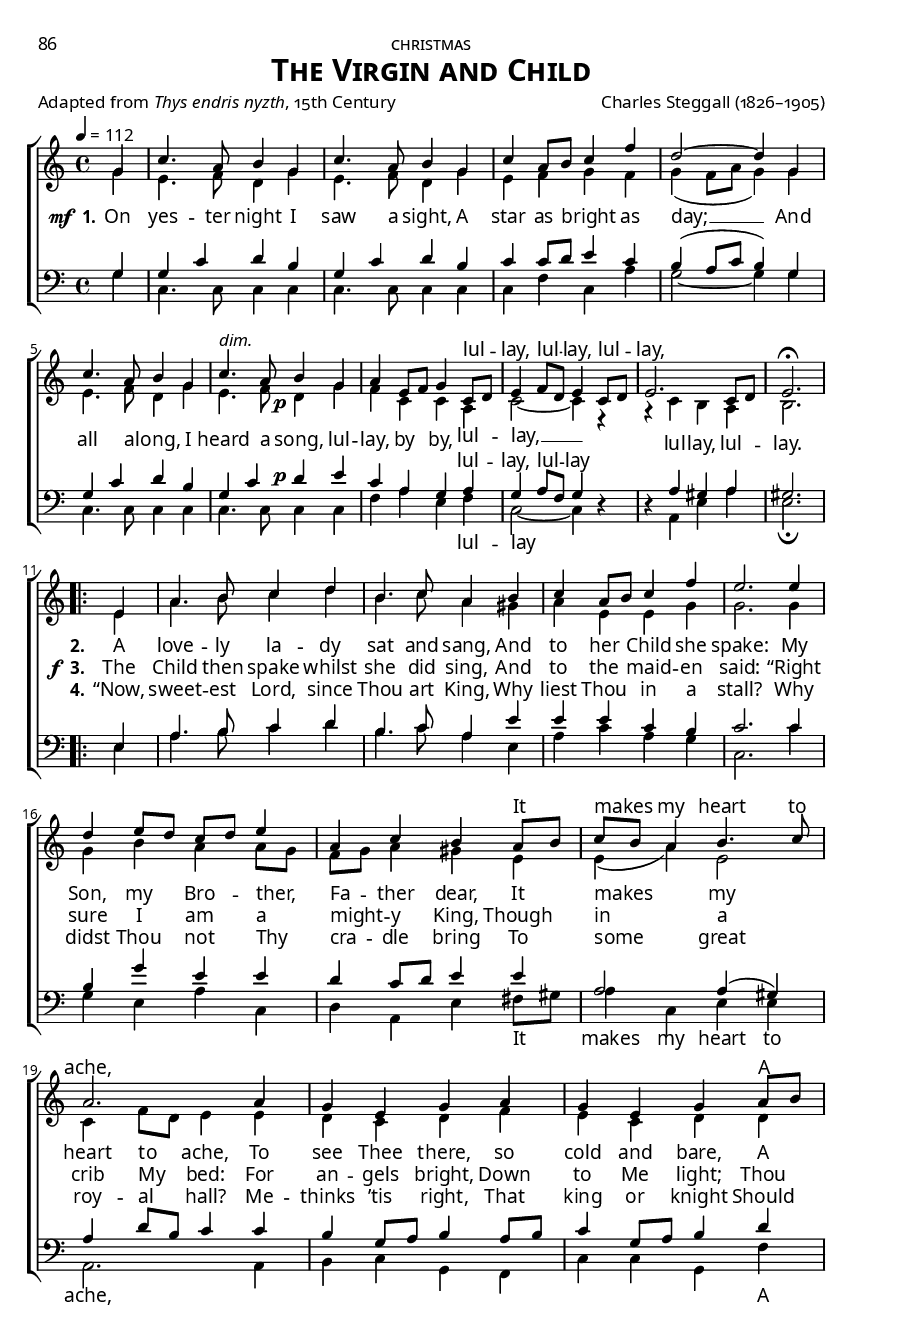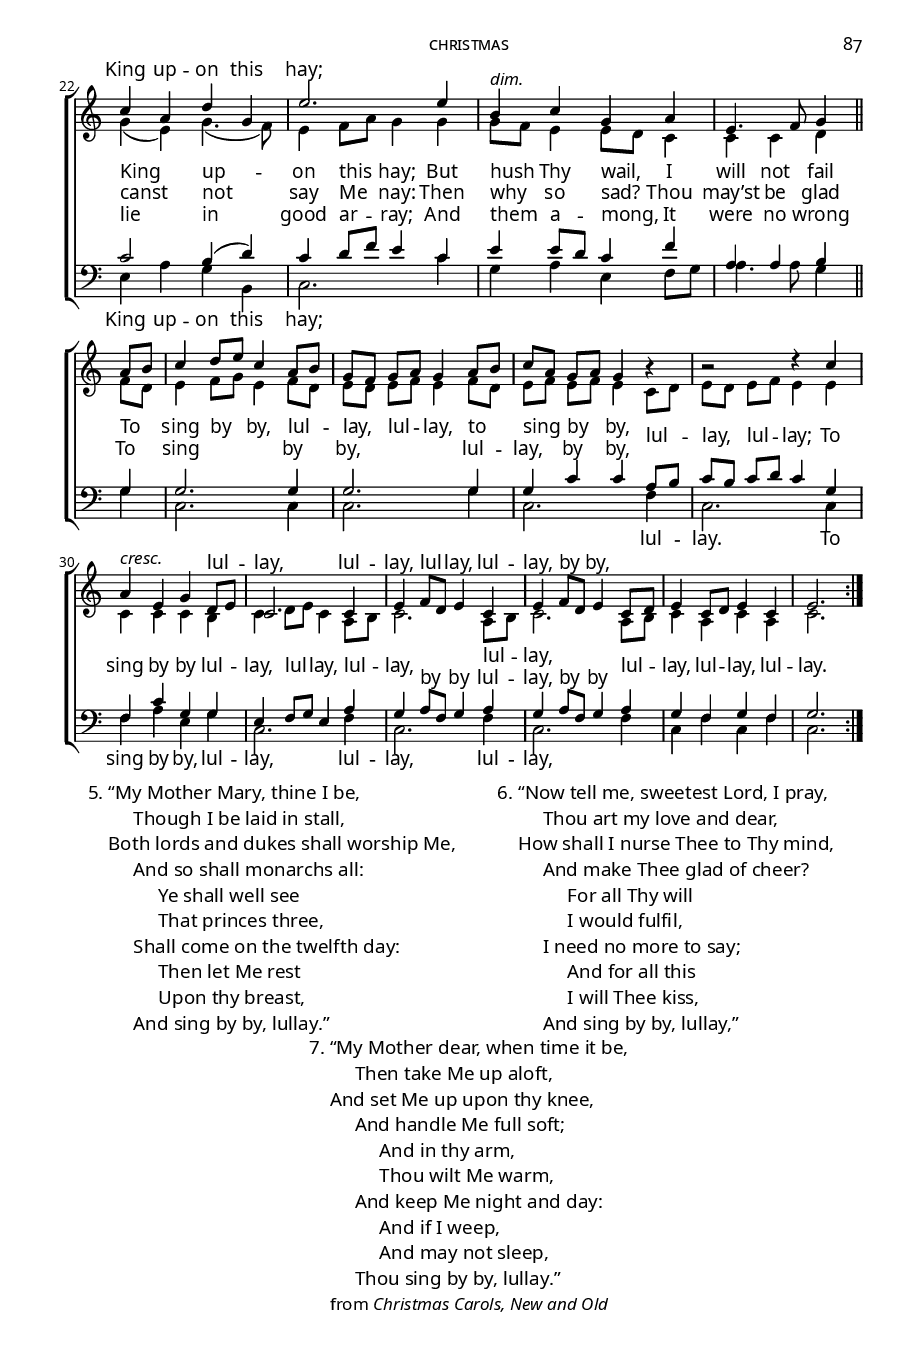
\version "2.14.2"
\include "util.ly"
\header {
  title = \markup{\override #'(font-name . "Garamond Premier Pro Semibold"){ \abs-fontsize #15 \smallCapsOldStyle"The Virgin and Child"}}
  poet = \markup\oldStyleNum{\concat{"Adapted from " \italic"Thys endris nyzth" \oldStyleNum", 15th Century"}}
  composer = \markup\oldStyleNum"Charles Steggall (1826–1905)"
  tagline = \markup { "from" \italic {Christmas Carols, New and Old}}
}
\paper {
  %print-all-headers = ##t
  paper-height = 9\in
  paper-width = 6\in
  indent = 0\in
  %system-system-spacing = #'((basic-distance . 10) (padding . 0))
  system-system-spacing =
    #'((basic-distance . 8)
       (minimum-distance . 0)
       (padding . -5)
       (stretchability . 100))
  score-markup-spacing =
    #'((basic-distance . 0)
       (minimum-distance . 0)
       (padding . 2)
       (stretchability . 0))
  ragged-last-bottom = ##t
  ragged-bottom = ##f
  two-sided = ##t
  inner-margin = 0.5\in
  outer-margin = 0.25\in
  top-margin = 0.25\in
  bottom-margin = 0.25\in
  first-page-number = #086
  print-first-page-number = ##t
  headerLine = \markup{\override #'(font-name . "Garamond Premier Pro") \smallCapsOldStyle"christmas"}
  oddHeaderMarkup = \markup\fill-line{
     \override #'(font-name . "Garamond Premier Pro")\abs-fontsize #8.5
     \combine 
        \fill-line{"" \on-the-fly #print-page-number-check-first
        \oldStylePageNum""
        }
        \fill-line{\headerLine}
  }
  evenHeaderMarkup = \markup {
     \override #'(font-name . "Garamond Premier Pro")\abs-fontsize #8.5
     \combine
        \on-the-fly #print-page-number-check-first
        \oldStylePageNum""
        \fill-line{\headerLine}
  }
}
#(set-global-staff-size 15) \paper{ #(define fonts (make-pango-font-tree "GoudyOlSt BT" "Garamond Premier Pro" "Garamond Premier Pro" (/ 15 20))) }
global = {
  \key c \major
  \time 4/4
  \autoBeamOff
  \override DynamicLineSpanner #'staff-padding = #0.0
  \override DynamicLineSpanner #'Y-extent = #'(1 . 1)
  \override DynamicText #'X-offset = #-2.5
}

sopMusic = \relative c'' {
  \tempo 4 = 112
  \partial 4 g4 |
  c4. a8 b4 g |
  c4. a8 b4 g |
  c a8[ b] c4 f |
  d2~ d4 g, |
  c4. a8 b4 g |
  
  c4.^\markup\italic"dim." a8 b4_\p g |
  a e8[ f] g4 c,8[ d] |
  e4 f8[ d] e4 c8[ d] |
  e2. c8[ d] |
  \partial 2. e2.\fermata | \break
  
  \repeat volta 2 {
    \partial 4 e4 |
    a4. b8 c4 d |
    b4. c8 a4 b |
    c4 a8[ b] c4 f |
    e2. e4 |
    
    d4 e8[ d] c[ d] e4 |
    a, c b a8[ b] |
    c[ b] a4 b4. c8 |
    a2. a4 |
    
    g4 e g a |
    g e g a8[ b] |
    c4 a d g, |
    e'2. e4 |
    
    b^\markup\italic"dim." c g a |
    e4. f8 g4 \bar"||"\break a8[ b] |
    c4 d8[ e] c4 a8[ b] |
    g[ f] g[ a] g4 a8[ b] |
    
    c[ a] g[ a] g4 b\rest |
    b2\rest d4\rest c4 |
    a^\markup\italic"cresc." e g d8[ e] |
    c2. c4 |
    
    e4 f8[ d] e4 c |
    e f8[ d] e4 c8[ d] |
    e4 c8[ d] e4 c |
    \partial 2. e2.
  }
}
sopWords = \lyricmode {
  \repeat unfold 26 { \skip 1 }
  lul -- lay, lul -- lay, lul -- lay,
  \repeat unfold 24 { \skip 1 }
  It makes my heart to ache,
  \repeat unfold 8 { \skip 1 }
  A King up -- on this hay;
  \repeat unfold 24 { \skip 1 }
  lul -- lay, lul -- lay, lul -- lay,
  lul -- lay, by by,
}

altoMusic = \relative c' {
  g'4 |
  e4. f8 d4 g |
  e4. f8 d4 g |
  e f g f |
  g( f8[ a] g4) g |
  e4. f8 d4 g |
  
  e4. f8 d4 g |
  f c c a |
  c2~ c4 e,\rest |
  g\rest c4 b a |
  b2. |
  
  e4 |
  a4. b8 c4 d |
  b4. c8 a4 gis |
  a e e g |
  g2. g4 |
  
  g b a a8[ g] |
  f[ g] a4 gis e |
  e( a) e2 |
  c4 f8[ d] e4 e |
  
  d c d f |
  e c d d |
  g( e) g4.( f8) |
  e4 f8[ a] g4 g |
  
  g8[ f] e4 e8[ d] c4 |
  c c d f8[ d] |
  e4 f8[ g] e4 f8[ d] |
  e[ d] e[ f] e4 f8[ d] |
  
  e[ f] e[ f] e4 c8[ d] |
  e[ d] e[ f] e4 e |
  c c c b |
  c d8[ e] c4 a8[ b] |
  
  c2. a8[ b] |
  c2. a8[ b] c4 a c a |
  c2.
}
dropLyrics = {
  \override LyricText #'extra-offset = #'(0 . -1.8)
  \override LyricHyphen #'extra-offset = #'(0 . -1.8)
  \override LyricExtender #'extra-offset = #'(0 . -1.8)
  \override StanzaNumber #'extra-offset = #'(0 . -1.8)
}
altoWords = {
  \dropLyricsIX
  \set stanza = \markup{\dynamic"  mf" " 1."}
  \lyricmode {
    On yes -- ter night I saw a sight,
    A star as bright as day; __
    And all a -- long, I heard a song,
    lul -- lay, by by, \dropLyricsIV lul -- lay, __
    \dropLyricsXV lul -- lay, lul -- lay.
  }
  \dropLyricsIX
  \set stanza = "2."
  \lyricmode{
    A love -- ly la -- dy sat and sang,
    And to her Child she spake:
    My Son, my Bro -- ther, Fa -- ther dear,
    It makes my heart to ache,
    To see Thee there, so cold and bare,
    A King up -- on this hay;
    But hush Thy wail, I will not fail
    \dropLyricsVI
    To sing by by, lul -- lay, lul -- lay,
    to sing by by, \dropLyrics lul -- lay, lul -- lay;
    To sing by by lul -- lay, lul -- lay,
    lul -- lay, \dropLyricsVI lul -- lay,
    \dropLyrics
    lul -- lay, lul -- lay, lul -- lay.
  }
}
altoWordsII = {
  \dropLyricsIX
  \lyricmode{
    \repeat unfold 32 \skip1
  }
  \set stanza = \markup{\dynamic"  f " "3."}
  \lyricmode {
  %\markup\italic
    The Child then spake whilst she did sing,
    And to the maid -- en said:
    “Right sure I am a might -- y King,
    Though in a crib My bed:
    For an -- gels bright,
    Down to Me light;
    Thou canst not say Me nay:
    Then why so sad?
    Thou may’st be glad
  }
}
altoWordsIII = \lyricmode {
  \dropLyricsIX
  \repeat unfold 32 \skip1
  \set stanza = #"4."
  “Now, sweet -- est Lord, since Thou art King,
  Why liest Thou in a stall?
  Why didst Thou not Thy cra -- dle bring
  To some great roy -- al hall?
  Me -- thinks ’tis right,
  That king or knight
  Should lie in good ar -- ray;
  And them a -- mong,
  It were no wrong
}
altoWordsIV = \lyricmode {
  \set stanza = #"4. "
  \set ignoreMelismata = ##t
}
altoWordsV = \lyricmode {
  \set stanza = #"5. "
  \set ignoreMelismata = ##t
}
altoWordsVI = \lyricmode {
  \set stanza = #"6. "
  \set ignoreMelismata = ##t
}
tenorMusic = \relative c' {
  g4 |
  g4 c d b |
  g c d b |
  c c8[ d] e4 c |
  b( a8[ c] b4) g |
  g c d b |
  
  g c d^\p e |
  c a g a |
  g a8[ f] g4 s |
  s a gis a |
  gis!2. |
  
  e4 |
  a4. b8 c4 d |
  b4. c8 a4 e' |
  e e c b |
  c2. c4 |
  
  b g' e e |
  d c8[ d] e4 e |
  a,2 a4( gis) |
  a d8[ b] c4 c |
  
  b g8[ a] b4 a8[ b] |
  c4 g8[ a] b4 d |
  c2 b4( d) |
  c d8[ f] e4 c |
  
  e4 e8[ d] c4 f |
  a,4 a b g |
  g2. g4 |
  g2. g4 |
  
  g4 c c a8[ b] |
  c[ b] c[ d] c4 g |
  f c' g g |
  e f8[ g] e4 a |
  
  g a8[ f] g4 a |
  g a8[ f] g4 a |
  g f g f |
  g2.
}
tenorWords = \lyricmode {
  \repeat unfold 26 { \skip 1 }
  lul -- lay, lul -- lay
  \repeat unfold 4 { \skip 1 }
  \repeat unfold 28 { \skip 1 }
  \repeat unfold 14 { \skip 1 }
  \repeat unfold 8 { \skip 1 }
  To sing by by, lul -- lay,
  by by,
  \repeat unfold 14 { \skip 1 }
  by by lul -- lay, by by
}

bassMusic = \relative c {
  g'4 |
  c,4. c8 c4 c |
  c4. c8 c4 c |
  c f c a' |
  g2~ g4 g |
  c,4. c8 c4 c |
  
  c4. c8 c4 c |
  f a e f |
  c2~ c4 d\rest |
  d\rest a e' a |
  e2.\fermata |
  
  e4 |
  a4. b8 c4 d |
  b4. c8 a4 e |
  a c a g |
  c,2. c'4 |
  
  g4 e a c, |
  d a e' fis8[ gis] |
  a4 c, e e |
  a,2. a4 |
  
  b4 c g f |
  c' c g f' |
  e a g b, |
  c2. c'4 |
  
  g a e f8[ g] |
  a4. a8 g4 g |
  c,2. c4 |
  c2. g'4 |
  
  c,2. f4 |
  c2. c4 |
  f a e4 g |
  c,2. f4 |
  
  c2. f4 |
  c2. f4 |
  c f c f |
  c2.
}
bassWords = \lyricmode {
  \repeat unfold 26 { \skip 1 }
  lul -- lay
  \repeat unfold 4 { \skip 1 }
  \repeat unfold 22 { \skip 1 }
  It makes my heart to ache,
  \repeat unfold 8 { \skip 1 }
  A King up -- on this hay;
  \repeat unfold 14 { \skip 1 }
  lul -- lay. To sing by by, lul -- lay,
  lul -- lay, lul -- lay,
}

pianoRH = \relative c' {
  
}
pianoLH = \relative c' {
  
}

\score {
  <<
   \new ChoirStaff <<
%    \new Lyrics = sopranos \with { \override VerticalAxisGroup #'nonstaff-relatedstaff-spacing = #'((basic-distance . 1)) }
    \new Staff = women <<
      \new Voice = "sopranos" { \voiceOne << \global \sopMusic >> }
      \new Voice = "altos" { \voiceTwo << \global \altoMusic >> }
    >>
    \new Lyrics \with { alignAboveContext = #"women" \override VerticalAxisGroup #'nonstaff-relatedstaff-spacing = #'((basic-distance . 1)(padding . 0.1))} \lyricsto "sopranos" \sopWords
     \new Lyrics = "altosVI"  \with { alignBelowContext = #"women" \override VerticalAxisGroup #'nonstaff-relatedstaff-spacing = #'((basic-distance . 1))} \lyricsto "altos" \altoWordsVI
    \new Lyrics = "altosV"  \with { alignBelowContext = #"women" \override VerticalAxisGroup #'nonstaff-relatedstaff-spacing = #'((basic-distance . 1))} \lyricsto "altos" \altoWordsV
    \new Lyrics = "altosIV"  \with { alignBelowContext = #"women" \override VerticalAxisGroup #'nonstaff-relatedstaff-spacing = #'((basic-distance . 1))} \lyricsto "altos" \altoWordsIV
    \new Lyrics = "altosIII"  \with { alignBelowContext = #"women" \override VerticalAxisGroup #'nonstaff-relatedstaff-spacing = #'((basic-distance . 1))} \lyricsto "altos" \altoWordsIII
    \new Lyrics = "altosII"  \with { alignBelowContext = #"women" \override VerticalAxisGroup #'nonstaff-relatedstaff-spacing = #'((basic-distance . 1))} \lyricsto "altos" \altoWordsII
    \new Lyrics = "altos"  \with { alignBelowContext = #"women" \override VerticalAxisGroup #'nonstaff-relatedstaff-spacing = #'((basic-distance . 1) (padding -1))} \lyricsto "altos" \altoWords
   \new Staff = men <<
      \clef bass
      \new Voice = "tenors" { \voiceOne << \global \tenorMusic >> }
      \new Voice = "basses" { \voiceTwo << \global \bassMusic >> }
    >>
    \new Lyrics \with { alignAboveContext = #"men" \override VerticalAxisGroup #'nonstaff-relatedstaff-spacing = #'((basic-distance . 1)(padding . 0.1)) } \lyricsto "tenors" \tenorWords
    \new Lyrics \with { alignBelowContext = #"men" \override VerticalAxisGroup #'nonstaff-relatedstaff-spacing = #'((basic-distance . 1) (padding . 0)) } \lyricsto "basses" \bassWords
  >>
%    \new PianoStaff << \new Staff { \new Voice { \pianoRH } } \new Staff { \clef "bass" \pianoLH } >>
  >>
  \layout {
    \context {
      \Score
      %\override SpacingSpanner #'base-shortest-duration = #(ly:make-moment 1 8)
      %\override SpacingSpanner #'common-shortest-duration = #(ly:make-moment 1 4)
    }
    \context {
      % Remove all empty staves
      % \Staff \RemoveEmptyStaves \override VerticalAxisGroup #'remove-first = ##t
    }
  }
}
\markup {\fontsize #0.8 \override #'(font-name . "Garamond Premier Pro")
  \fill-line {
    \hspace #0.1 % moves the column off the left margin;
        % can be removed if space on the page is tight
     \column {
      \line { \bold "5."
        \column {
          "“My Mother Mary, thine I be,"
          "     Though I be laid in stall,"
          "Both lords and dukes shall worship Me,"
          "     And so shall monarchs all:"
          "          Ye shall well see"
          "          That princes three,"
          "     Shall come on the twelfth day:"
          "          Then let Me rest"
          "          Upon thy breast,"
          "     And sing by by, lullay.”"
        }
      }
    }
    \hspace #0.1  % adds horizontal spacing between columns;
        % if they are still too close, add more " " pairs
        % until the result looks good
     \column {
      \line { \bold "6."
        \column {
          "“Now tell me, sweetest Lord, I pray,"
          "     Thou art my love and dear,"
          "How shall I nurse Thee to Thy mind,"
          "     And make Thee glad of cheer?"
          "          For all Thy will"
          "          I would fulfil,"
          "     I need no more to say;"
          "          And for all this"
          "          I will Thee kiss,"
          "     And sing by by, lullay,”"
        }
      }
    }
    \hspace #0.1 % gives some extra space on the right margin;
      % can be removed if page space is tight
  }
}

\markup {
  \vspace #0.7 % adds vertical spacing between verses\
  \override #'(font-name . "Garamond Premier Pro")
  \fill-line {\override #'(font-name . "Garamond Premier Pro")
    " "
    \column {\fontsize #0.8
      \line { \bold "7."
        \column {
          "“My Mother dear, when time it be,"
          "     Then take Me up aloft,"
          "And set Me up upon thy knee,"
          "     And handle Me full soft;"
          "          And in thy arm,"
          "          Thou wilt Me warm,"
          "     And keep Me night and day:"
          "          And if I weep,"
          "          And may not sleep,"
          "     Thou sing by by, lullay.”"
        }
      }
    }
    " "
  }
}
